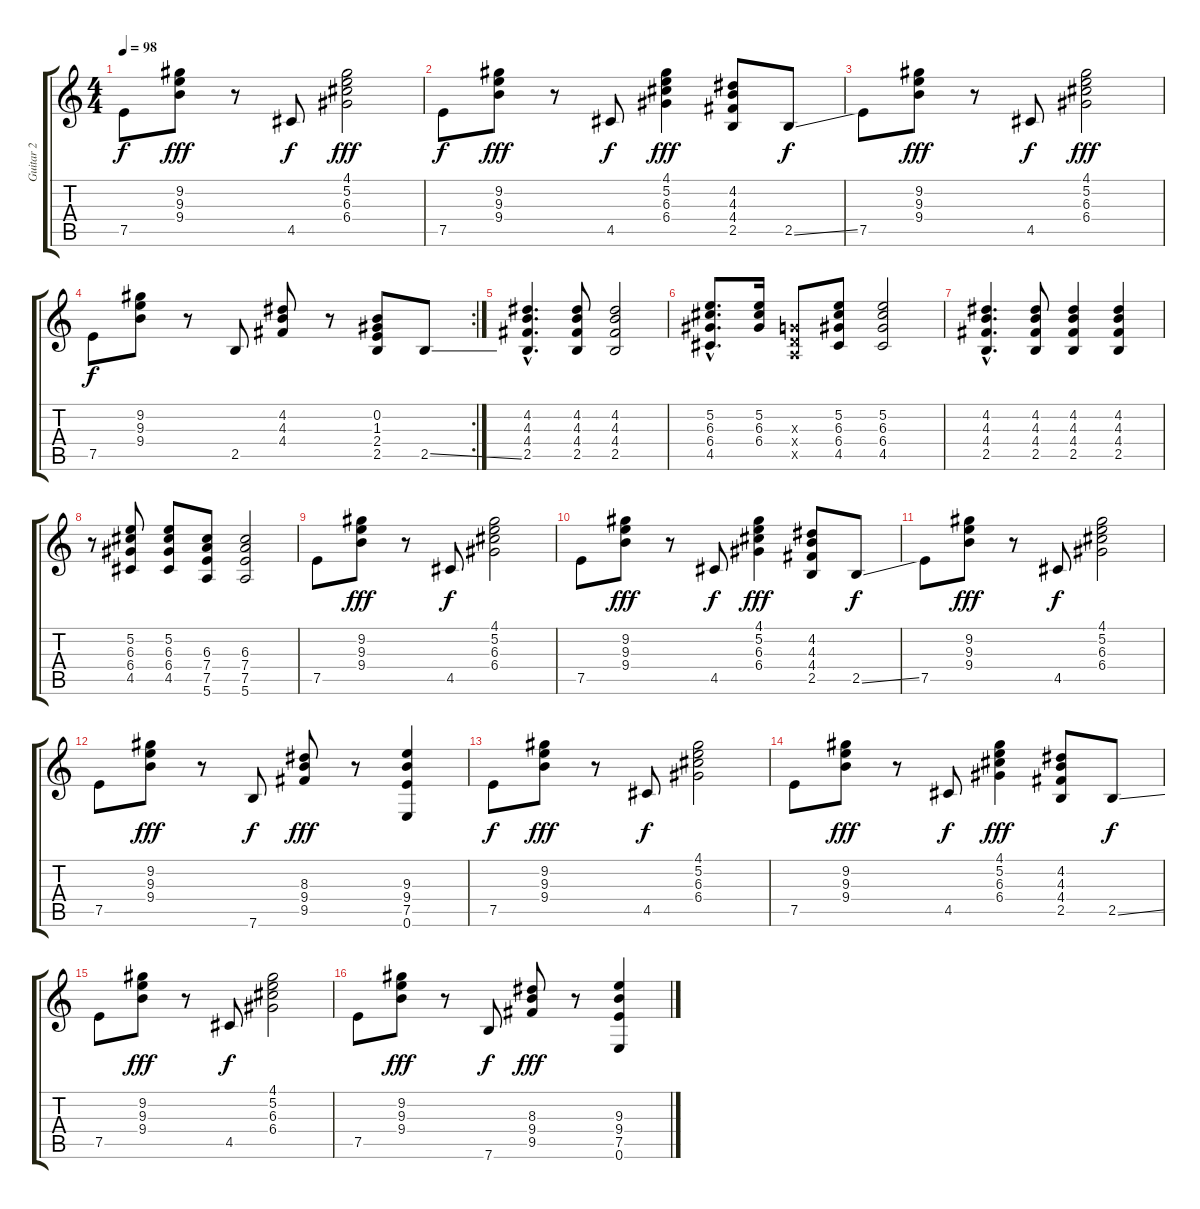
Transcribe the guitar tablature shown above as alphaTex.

\track ("Guitar 2" "Guitar 2") {instrument acousticguitarsteel}
\staff {score tabs}
\tuning (E4 B3 G3 D3 A2 E2) {hide}
\ts (4 4)
\tempo 98
\clef g2
\ks c
7.5.8{dy f} (9.2 9.3 9.4).8{dy fff} r.8 4.5.8{dy f} (4.1 5.2 6.3 6.4).2{dy fff} |
7.5.8{dy f} (9.2 9.3 9.4).8{dy fff} r.8 4.5.8{dy f} (4.1 5.2 6.3 6.4).4{dy fff} (4.2 4.3 4.4 2.5).8 2.5{ss}.8{dy f} |
7.5.8 (9.2 9.3 9.4).8{dy fff} r.8 4.5.8{dy f} (4.1 5.2 6.3 6.4).2{dy fff} |
\rc 2
7.5.8{dy f} (9.2 9.3 9.4).8 r.8 2.5.8 (4.2 4.3 4.4).8 r.8 (0.2 1.3 2.4 2.5).8 2.5{ss}.8 |
(4.2{hac} 4.3{hac} 4.4{hac} 2.5{hac}).4{d} (4.2 4.3 4.4 2.5).8 (4.2 4.3 4.4 2.5).2 |
(5.2{hac} 6.3{hac} 6.4{hac} 4.5{hac}).8{d} (5.2 6.3 6.4).16 (0.3{x} 0.4{x} 0.5{x}).8 (5.2 6.3 6.4 4.5).8 (5.2 6.3 6.4 4.5).2 |
(4.2{hac} 4.3{hac} 4.4{hac} 2.5{hac}).4{d} (4.2 4.3 4.4 2.5).8 (4.2 4.3 4.4 2.5).4 (4.2 4.3 4.4 2.5).4 |
r.8 (5.2 6.3 6.4 4.5).8 (5.2 6.3 6.4 4.5).8 (6.3 7.4 7.5 5.6).8 (6.3 7.4 7.5 5.6).2 |
7.5.8 (9.2 9.3 9.4).8{dy fff} r.8 4.5.8{dy f} (4.1 5.2 6.3 6.4).2 |
7.5.8 (9.2 9.3 9.4).8{dy fff} r.8 4.5.8{dy f} (4.1 5.2 6.3 6.4).4{dy fff} (4.2 4.3 4.4 2.5).8 2.5{ss}.8{dy f} |
7.5.8 (9.2 9.3 9.4).8{dy fff} r.8 4.5.8{dy f} (4.1 5.2 6.3 6.4).2 |
7.5.8 (9.2 9.3 9.4).8{dy fff} r.8 7.6.8{dy f} (8.3 9.4 9.5).8{dy fff} r.8 (9.3 9.4 7.5 0.6).4 |
7.5.8{dy f} (9.2 9.3 9.4).8{dy fff} r.8 4.5.8{dy f} (4.1 5.2 6.3 6.4).2 |
7.5.8 (9.2 9.3 9.4).8{dy fff} r.8 4.5.8{dy f} (4.1 5.2 6.3 6.4).4{dy fff} (4.2 4.3 4.4 2.5).8 2.5{ss}.8{dy f} |
7.5.8 (9.2 9.3 9.4).8{dy fff} r.8 4.5.8{dy f} (4.1 5.2 6.3 6.4).2 |
7.5.8 (9.2 9.3 9.4).8{dy fff} r.8 7.6.8{dy f} (8.3 9.4 9.5).8{dy fff} r.8 (9.3 9.4 7.5 0.6).4
